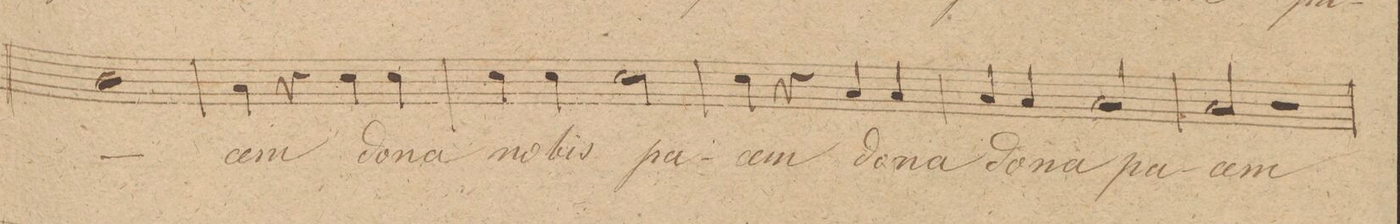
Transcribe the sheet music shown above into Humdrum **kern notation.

**kern	**text	**dynam
*I"Tenore.	*	*
*clefC4	*	*
*k[f#c#g#]	*	*
*met(c|)	*	*
*M2/2	*	*
1A	.	.
=20	=20	=20
4G#\	-cem	.
4r	.	.
4B\	do-	.
4B\	-na	.
=21	=21	=21
4B\	no-	.
4B\	-bis	.
2B\	pa-	.
=22	=22	=22
4B\	-cem	.
4r	.	.
4G#/	do-	.
4G#/	-na	.
=23	=23	=23
4G#/	do-	.
4G#/	-na	.
2G#/	pa-	.
=24	=24	=24
2G#/	-cem	.
2r	.	.
=25	=25	=25
*-	*-	*-
